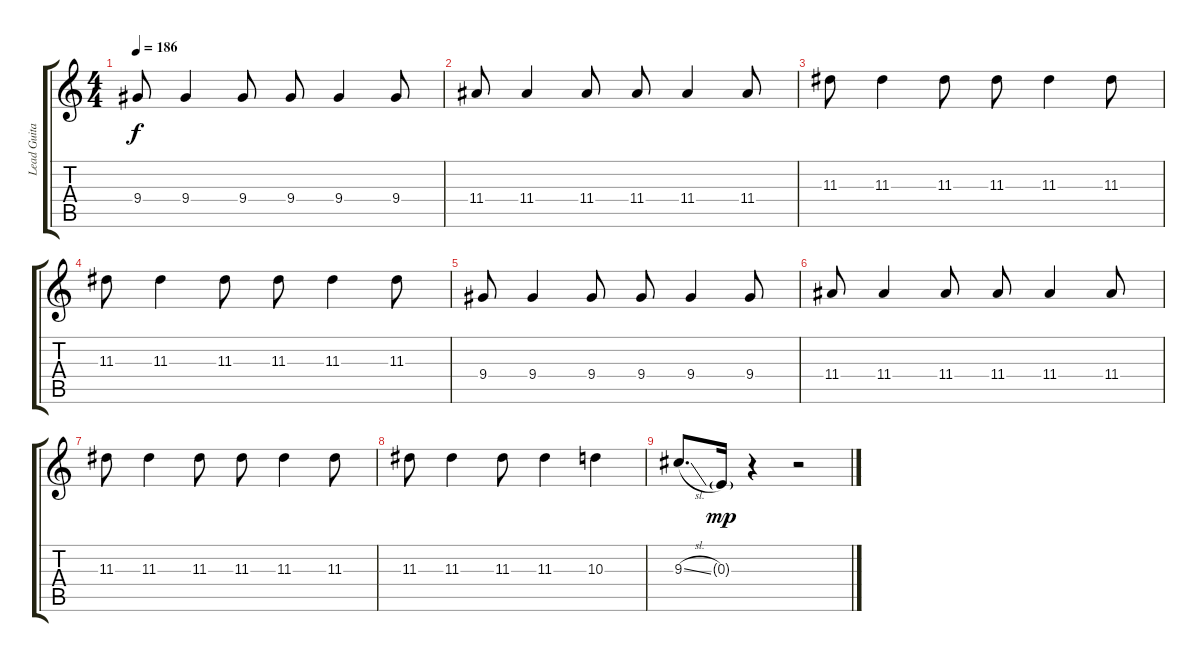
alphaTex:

\track ("Lead Guitar" "Lead Guita") {instrument distortionguitar}
\staff {score tabs}
\tuning (Db4 Ab3 E3 B2 Gb2 B1) {hide}
\ts (4 4)
\tempo 186
\clef g2
\ks c
9.4.8{dy f} 9.4.4 9.4.8 9.4.8 9.4.4 9.4.8 |
11.4.8 11.4.4 11.4.8 11.4.8 11.4.4 11.4.8 |
11.3.8 11.3.4 11.3.8 11.3.8 11.3.4 11.3.8 |
11.3.8 11.3.4 11.3.8 11.3.8 11.3.4 11.3.8 |
9.4.8 9.4.4 9.4.8 9.4.8 9.4.4 9.4.8 |
11.4.8 11.4.4 11.4.8 11.4.8 11.4.4 11.4.8 |
11.3.8 11.3.4 11.3.8 11.3.8 11.3.4 11.3.8 |
11.3.8 11.3.4 11.3.8 11.3.4 10.3.4 |
9.3{sl}.8{d} 0.3{g}.16{dy mp} r.4 r.2
